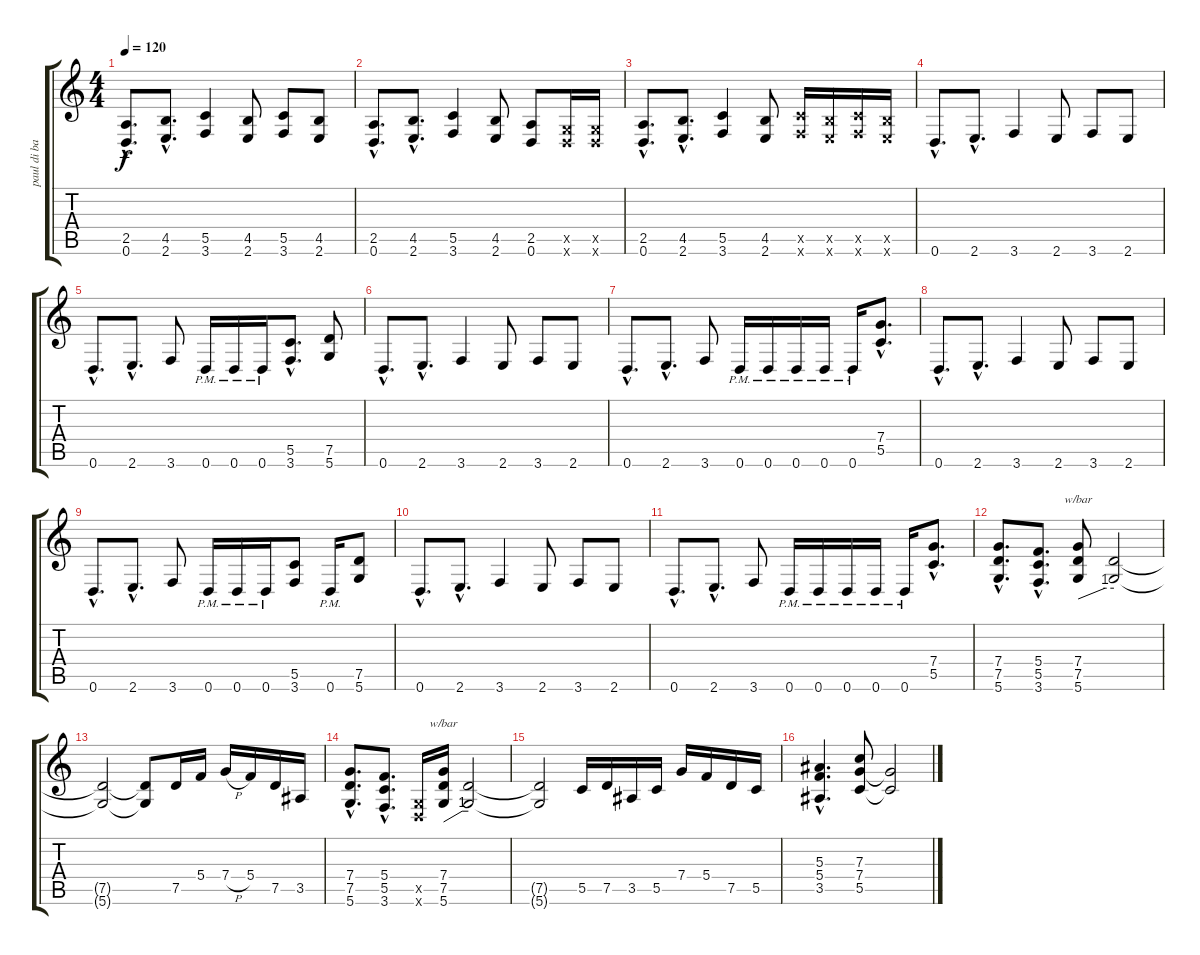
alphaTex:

\track ("paul di bartolo" "paul di ba") {instrument distortionguitar}
\staff {score tabs}
\tuning (D4 A3 F3 C3 G2 D2) {hide}
\ts (4 4)
\tempo 120
\clef g2
\ks c
(2.5{hac} 0.6{hac}).8{d dy f} (4.5{hac} 2.6{hac}).8{d} (5.5 3.6).4 (4.5 2.6).8 (5.5 3.6).8 (4.5 2.6).8 |
(2.5{hac} 0.6{hac}).8{d} (4.5{hac} 2.6{hac}).8{d} (5.5 3.6).4 (4.5 2.6).8 (2.5 0.6).8 (0.5{x} 0.6{x}).16 (0.5{x} 0.6{x}).16 |
(2.5{hac} 0.6{hac}).8{d} (4.5{hac} 2.6{hac}).8{d} (5.5 3.6).4 (4.5 2.6).8 (5.5{x} 3.6{x}).16 (4.5{x} 2.6{x}).16 (5.5{x} 3.6{x}).16 (4.5{x} 2.6{x}).16 |
0.6{hac}.8{d} 2.6{hac}.8{d} 3.6.4 2.6.8 3.6.8 2.6.8 |
0.6{hac}.8{d} 2.6{hac}.8{d} 3.6.8 0.6{pm}.16 0.6{pm}.16 0.6{pm}.16 (5.5{hac} 3.6{hac}).8{d} (7.5 5.6).8 |
0.6{hac}.8{d} 2.6{hac}.8{d} 3.6.4 2.6.8 3.6.8 2.6.8 |
0.6{hac}.8{d} 2.6{hac}.8{d} 3.6.8 0.6{pm}.16 0.6{pm}.16 0.6{pm}.16 0.6{pm}.16 0.6{pm}.16 (7.4{hac} 5.5{hac}).8{d} |
0.6{hac}.8{d} 2.6{hac}.8{d} 3.6.4 2.6.8 3.6.8 2.6.8 |
0.6{hac}.8{d} 2.6{hac}.8{d} 3.6.8 0.6{pm}.16 0.6{pm}.16 0.6{pm}.16 (5.5 3.6).8 0.6{pm}.16 (7.5 5.6).8 |
0.6{hac}.8{d} 2.6{hac}.8{d} 3.6.4 2.6.8 3.6.8 2.6.8 |
0.6{hac}.8{d} 2.6{hac}.8{d} 3.6.8 0.6{pm}.16 0.6{pm}.16 0.6{pm}.16 0.6{pm}.16 0.6{pm}.16 (7.4{hac} 5.5{hac}).8{d} |
(7.4{hac} 7.5{hac} 5.6{hac}).8{d} (5.4{hac} 5.5{hac} 3.6{hac}).8{d} (7.4 7.5 5.6).8{tbe (custom default 0 0 45 4 60 4)} (7.5{t} 5.6{t}).2 |
(7.5{t} 5.6{t}).2 (7.5{t} 5.6{t}).8 7.5.16 5.4.16 7.4{h}.16 5.4.16 7.5.16 3.5.16 |
(7.4{hac} 7.5{hac} 5.6{hac}).8{d} (5.4{hac} 5.5{hac} 3.6{hac}).8{d} (0.5{x} 0.6{x}).16 (7.4 7.5 5.6).16{tbe (custom default 0 0 45 4 60 4)} (7.5{t} 5.6{t}).2 |
(7.5{t} 5.6{t}).2 5.5.16 7.5.16 3.5.16 5.5.16 7.4.16 5.4.16 7.5.16 5.5.16 |
(5.3{hac} 5.4{hac} 3.5{hac}).4{d} (7.3 7.4 5.5).8 (7.4{t} 5.5{t}).2
